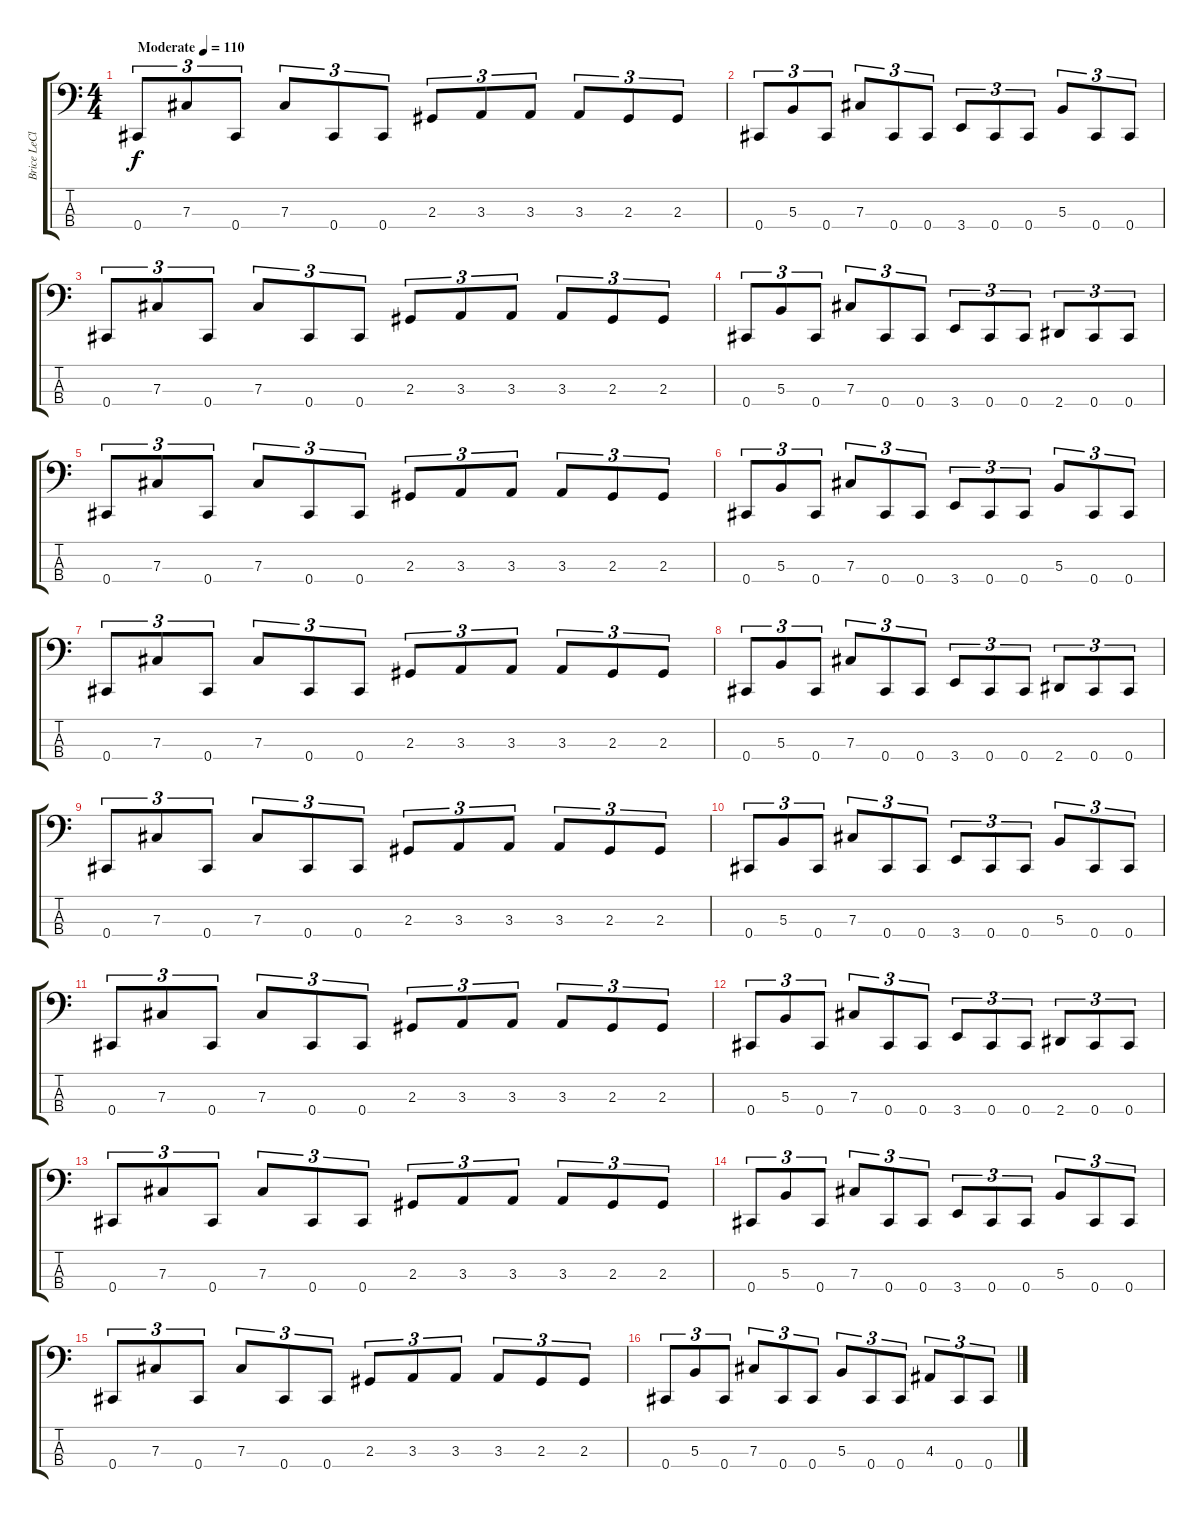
\track ("Brice LeClercq" "Brice LeCl") {instrument electricbassfinger}
\staff {score tabs}
\tuning (E2 B1 Gb1 Db1) {hide}
\ts (4 4)
\tempo (110 "Moderate")
\clef f4
\ks c
0.4.8{tu (3 2) dy f instrument electricbassfinger} 7.3.8{tu (3 2)} 0.4.8{tu (3 2)} 7.3.8{tu (3 2)} 0.4.8{tu (3 2)} 0.4.8{tu (3 2)} 2.3.8{tu (3 2)} 3.3.8{tu (3 2)} 3.3.8{tu (3 2)} 3.3.8{tu (3 2)} 2.3.8{tu (3 2)} 2.3.8{tu (3 2)} |
0.4.8{tu (3 2)} 5.3.8{tu (3 2)} 0.4.8{tu (3 2)} 7.3.8{tu (3 2)} 0.4.8{tu (3 2)} 0.4.8{tu (3 2)} 3.4.8{tu (3 2)} 0.4.8{tu (3 2)} 0.4.8{tu (3 2)} 5.3.8{tu (3 2)} 0.4.8{tu (3 2)} 0.4.8{tu (3 2)} |
0.4.8{tu (3 2)} 7.3.8{tu (3 2)} 0.4.8{tu (3 2)} 7.3.8{tu (3 2)} 0.4.8{tu (3 2)} 0.4.8{tu (3 2)} 2.3.8{tu (3 2)} 3.3.8{tu (3 2)} 3.3.8{tu (3 2)} 3.3.8{tu (3 2)} 2.3.8{tu (3 2)} 2.3.8{tu (3 2)} |
0.4.8{tu (3 2)} 5.3.8{tu (3 2)} 0.4.8{tu (3 2)} 7.3.8{tu (3 2)} 0.4.8{tu (3 2)} 0.4.8{tu (3 2)} 3.4.8{tu (3 2)} 0.4.8{tu (3 2)} 0.4.8{tu (3 2)} 2.4.8{tu (3 2)} 0.4.8{tu (3 2)} 0.4.8{tu (3 2)} |
0.4.8{tu (3 2)} 7.3.8{tu (3 2)} 0.4.8{tu (3 2)} 7.3.8{tu (3 2)} 0.4.8{tu (3 2)} 0.4.8{tu (3 2)} 2.3.8{tu (3 2)} 3.3.8{tu (3 2)} 3.3.8{tu (3 2)} 3.3.8{tu (3 2)} 2.3.8{tu (3 2)} 2.3.8{tu (3 2)} |
0.4.8{tu (3 2)} 5.3.8{tu (3 2)} 0.4.8{tu (3 2)} 7.3.8{tu (3 2)} 0.4.8{tu (3 2)} 0.4.8{tu (3 2)} 3.4.8{tu (3 2)} 0.4.8{tu (3 2)} 0.4.8{tu (3 2)} 5.3.8{tu (3 2)} 0.4.8{tu (3 2)} 0.4.8{tu (3 2)} |
0.4.8{tu (3 2)} 7.3.8{tu (3 2)} 0.4.8{tu (3 2)} 7.3.8{tu (3 2)} 0.4.8{tu (3 2)} 0.4.8{tu (3 2)} 2.3.8{tu (3 2)} 3.3.8{tu (3 2)} 3.3.8{tu (3 2)} 3.3.8{tu (3 2)} 2.3.8{tu (3 2)} 2.3.8{tu (3 2)} |
0.4.8{tu (3 2)} 5.3.8{tu (3 2)} 0.4.8{tu (3 2)} 7.3.8{tu (3 2)} 0.4.8{tu (3 2)} 0.4.8{tu (3 2)} 3.4.8{tu (3 2)} 0.4.8{tu (3 2)} 0.4.8{tu (3 2)} 2.4.8{tu (3 2)} 0.4.8{tu (3 2)} 0.4.8{tu (3 2)} |
0.4.8{tu (3 2)} 7.3.8{tu (3 2)} 0.4.8{tu (3 2)} 7.3.8{tu (3 2)} 0.4.8{tu (3 2)} 0.4.8{tu (3 2)} 2.3.8{tu (3 2)} 3.3.8{tu (3 2)} 3.3.8{tu (3 2)} 3.3.8{tu (3 2)} 2.3.8{tu (3 2)} 2.3.8{tu (3 2)} |
0.4.8{tu (3 2)} 5.3.8{tu (3 2)} 0.4.8{tu (3 2)} 7.3.8{tu (3 2)} 0.4.8{tu (3 2)} 0.4.8{tu (3 2)} 3.4.8{tu (3 2)} 0.4.8{tu (3 2)} 0.4.8{tu (3 2)} 5.3.8{tu (3 2)} 0.4.8{tu (3 2)} 0.4.8{tu (3 2)} |
0.4.8{tu (3 2)} 7.3.8{tu (3 2)} 0.4.8{tu (3 2)} 7.3.8{tu (3 2)} 0.4.8{tu (3 2)} 0.4.8{tu (3 2)} 2.3.8{tu (3 2)} 3.3.8{tu (3 2)} 3.3.8{tu (3 2)} 3.3.8{tu (3 2)} 2.3.8{tu (3 2)} 2.3.8{tu (3 2)} |
0.4.8{tu (3 2)} 5.3.8{tu (3 2)} 0.4.8{tu (3 2)} 7.3.8{tu (3 2)} 0.4.8{tu (3 2)} 0.4.8{tu (3 2)} 3.4.8{tu (3 2)} 0.4.8{tu (3 2)} 0.4.8{tu (3 2)} 2.4.8{tu (3 2)} 0.4.8{tu (3 2)} 0.4.8{tu (3 2)} |
0.4.8{tu (3 2)} 7.3.8{tu (3 2)} 0.4.8{tu (3 2)} 7.3.8{tu (3 2)} 0.4.8{tu (3 2)} 0.4.8{tu (3 2)} 2.3.8{tu (3 2)} 3.3.8{tu (3 2)} 3.3.8{tu (3 2)} 3.3.8{tu (3 2)} 2.3.8{tu (3 2)} 2.3.8{tu (3 2)} |
0.4.8{tu (3 2)} 5.3.8{tu (3 2)} 0.4.8{tu (3 2)} 7.3.8{tu (3 2)} 0.4.8{tu (3 2)} 0.4.8{tu (3 2)} 3.4.8{tu (3 2)} 0.4.8{tu (3 2)} 0.4.8{tu (3 2)} 5.3.8{tu (3 2)} 0.4.8{tu (3 2)} 0.4.8{tu (3 2)} |
0.4.8{tu (3 2)} 7.3.8{tu (3 2)} 0.4.8{tu (3 2)} 7.3.8{tu (3 2)} 0.4.8{tu (3 2)} 0.4.8{tu (3 2)} 2.3.8{tu (3 2)} 3.3.8{tu (3 2)} 3.3.8{tu (3 2)} 3.3.8{tu (3 2)} 2.3.8{tu (3 2)} 2.3.8{tu (3 2)} |
0.4.8{tu (3 2)} 5.3.8{tu (3 2)} 0.4.8{tu (3 2)} 7.3.8{tu (3 2)} 0.4.8{tu (3 2)} 0.4.8{tu (3 2)} 5.3.8{tu (3 2)} 0.4.8{tu (3 2)} 0.4.8{tu (3 2)} 4.3.8{tu (3 2)} 0.4.8{tu (3 2)} 0.4.8{tu (3 2)}
